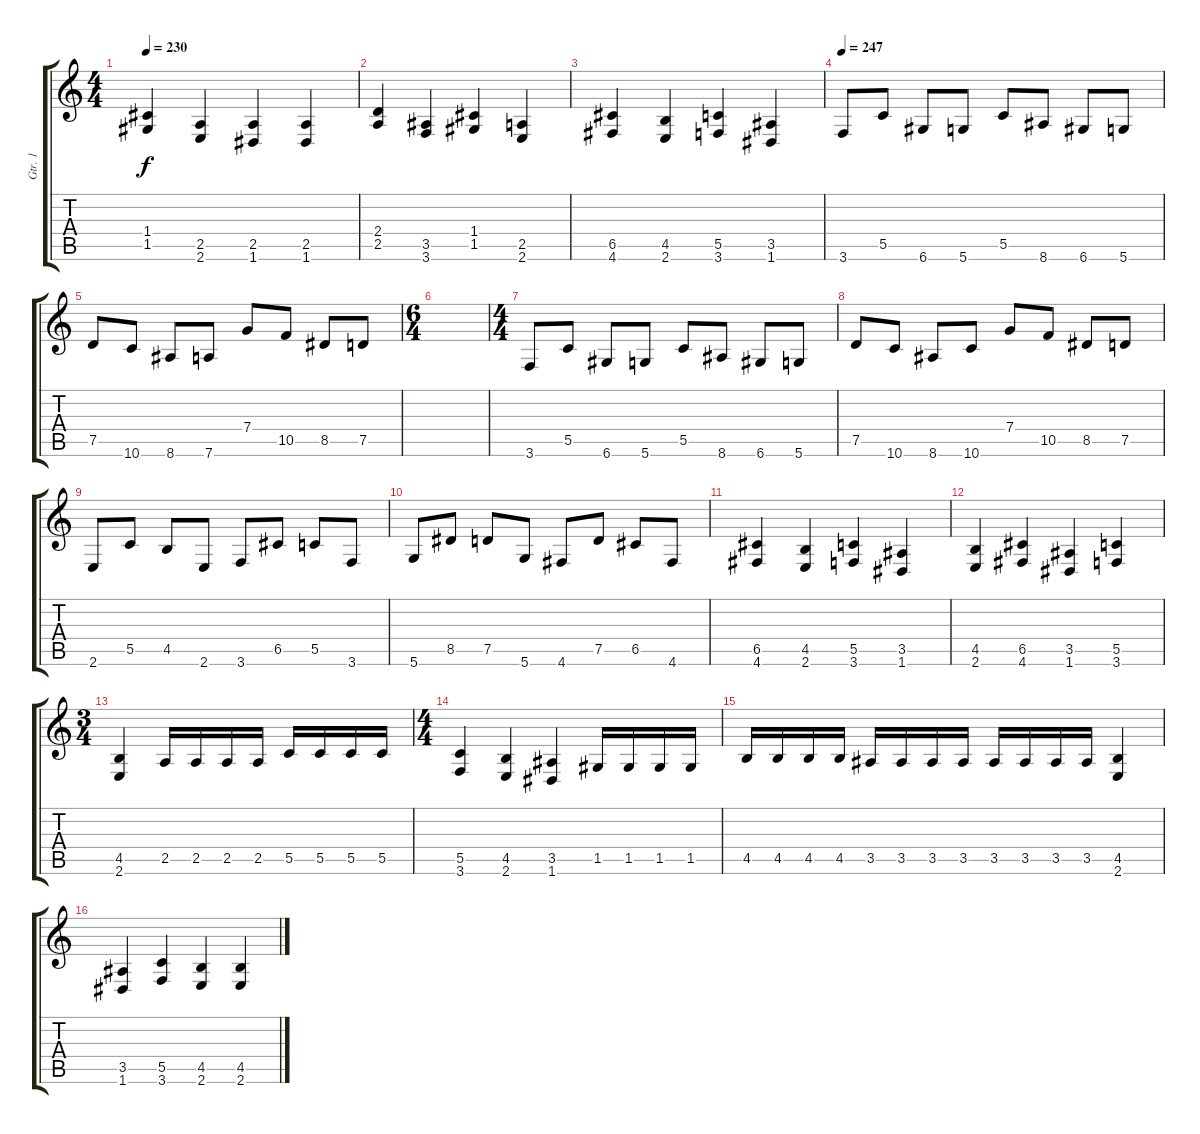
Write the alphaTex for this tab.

\track ("Gtr. 1" "Gtr. 1") {instrument distortionguitar}
\staff {score tabs}
\tuning (D4 A3 F3 C3 G2 D2) {hide}
\ts (4 4)
\tempo 230
\clef g2
\ks c
(1.4 1.5).4{dy f} (2.5 2.6).4 (2.5 1.6).4 (2.5 1.6).4 |
(2.4 2.5).4 (3.5 3.6).4 (1.4 1.5).4 (2.5 2.6).4 |
(6.5 4.6).4 (4.5 2.6).4 (5.5 3.6).4 (3.5 1.6).4 |
\tempo 247
3.6.8 5.5.8 6.6.8 5.6.8 5.5.8 8.6.8 6.6.8 5.6.8 |
7.5.8 10.6.8 8.6.8 7.6.8 7.4.8 10.5.8 8.5.8 7.5.8 |
\ts (6 4)
|
\ts (4 4)
3.6.8 5.5.8 6.6.8 5.6.8 5.5.8 8.6.8 6.6.8 5.6.8 |
7.5.8 10.6.8 8.6.8 10.6.8 7.4.8 10.5.8 8.5.8 7.5.8 |
2.6.8 5.5.8 4.5.8 2.6.8 3.6.8 6.5.8 5.5.8 3.6.8 |
5.6.8 8.5.8 7.5.8 5.6.8 4.6.8 7.5.8 6.5.8 4.6.8 |
(6.5 4.6).4 (4.5 2.6).4 (5.5 3.6).4 (3.5 1.6).4 |
(4.5 2.6).4 (6.5 4.6).4 (3.5 1.6).4 (5.5 3.6).4 |
\ts (3 4)
(4.5 2.6).4 2.5.16 2.5.16 2.5.16 2.5.16 5.5.16 5.5.16 5.5.16 5.5.16 |
\ts (4 4)
(5.5 3.6).4 (4.5 2.6).4 (3.5 1.6).4 1.5.16 1.5.16 1.5.16 1.5.16 |
4.5.16 4.5.16 4.5.16 4.5.16 3.5.16 3.5.16 3.5.16 3.5.16 3.5.16 3.5.16 3.5.16 3.5.16 (4.5 2.6).4 |
(3.5 1.6).4 (5.5 3.6).4 (4.5 2.6).4 (4.5 2.6).4
